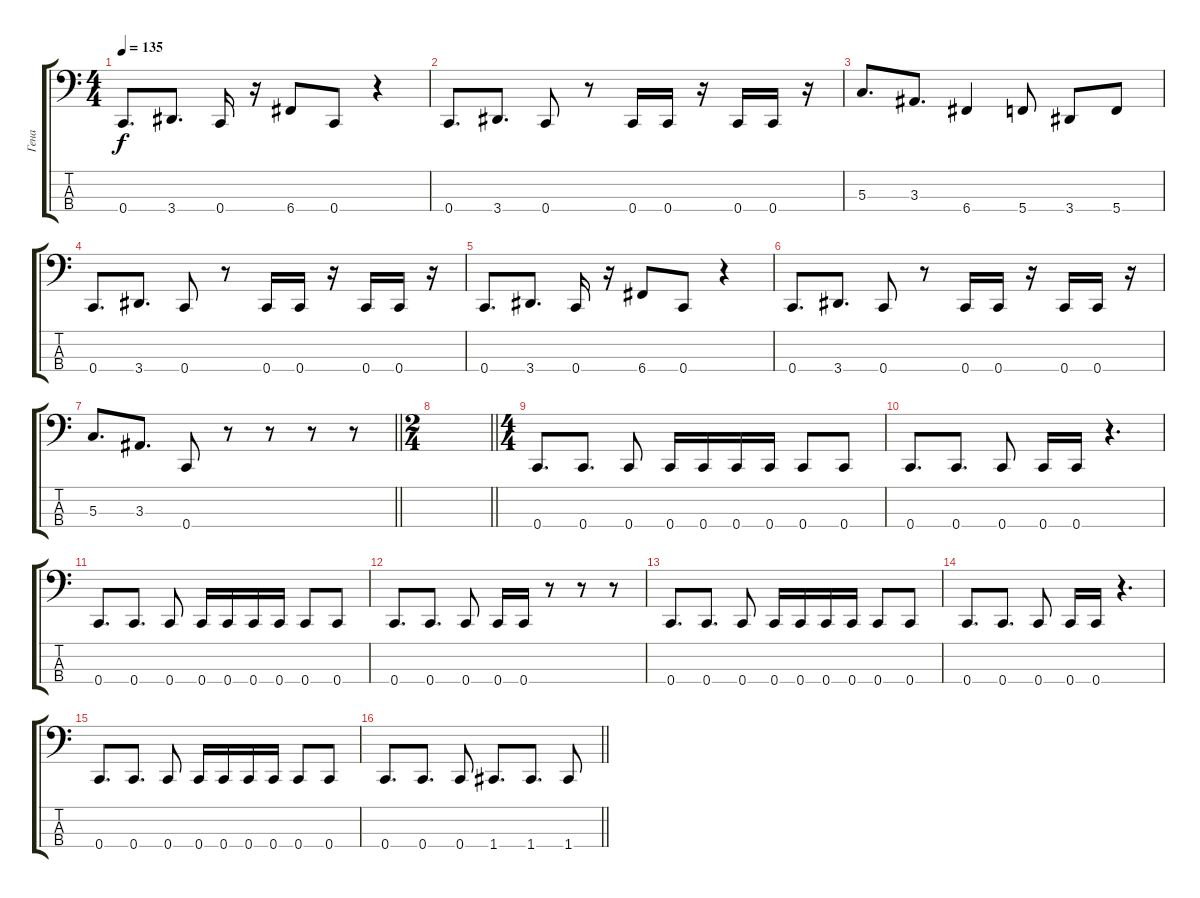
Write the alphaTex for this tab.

\track ("Гена" "Гена") {instrument electricbasspick}
\staff {score tabs}
\tuning (F2 C2 G1 C1) {hide}
\ts (4 4)
\tempo 135
\clef f4
\ks c
0.4.8{d dy f} 3.4.8{d} 0.4.16 r.16 6.4.8 0.4.8 r.4 |
0.4.8{d} 3.4.8{d} 0.4.8 r.8 0.4.16 0.4.16 r.16 0.4.16 0.4.16 r.16 |
5.3.8{d} 3.3.8{d} 6.4.4 5.4.8 3.4.8 5.4.8 |
0.4.8{d} 3.4.8{d} 0.4.8 r.8 0.4.16 0.4.16 r.16 0.4.16 0.4.16 r.16 |
0.4.8{d} 3.4.8{d} 0.4.16 r.16 6.4.8 0.4.8 r.4 |
0.4.8{d} 3.4.8{d} 0.4.8 r.8 0.4.16 0.4.16 r.16 0.4.16 0.4.16 r.16 |
\barLineRight lightlight
5.3.8{d} 3.3.8{d} 0.4.8 r.8 r.8 r.8 r.8 |
\ts (2 4)
\barLineRight lightlight
|
\ts (4 4)
0.4.8{d} 0.4.8{d} 0.4.8 0.4.16 0.4.16 0.4.16 0.4.16 0.4.8 0.4.8 |
0.4.8{d} 0.4.8{d} 0.4.8 0.4.16 0.4.16 r.4{d} |
0.4.8{d} 0.4.8{d} 0.4.8 0.4.16 0.4.16 0.4.16 0.4.16 0.4.8 0.4.8 |
0.4.8{d} 0.4.8{d} 0.4.8 0.4.16 0.4.16 r.8 r.8 r.8 |
0.4.8{d} 0.4.8{d} 0.4.8 0.4.16 0.4.16 0.4.16 0.4.16 0.4.8 0.4.8 |
0.4.8{d} 0.4.8{d} 0.4.8 0.4.16 0.4.16 r.4{d} |
0.4.8{d} 0.4.8{d} 0.4.8 0.4.16 0.4.16 0.4.16 0.4.16 0.4.8 0.4.8 |
\barLineRight lightlight
0.4.8{d} 0.4.8{d} 0.4.8 1.4.8{d} 1.4.8{d} 1.4.8
